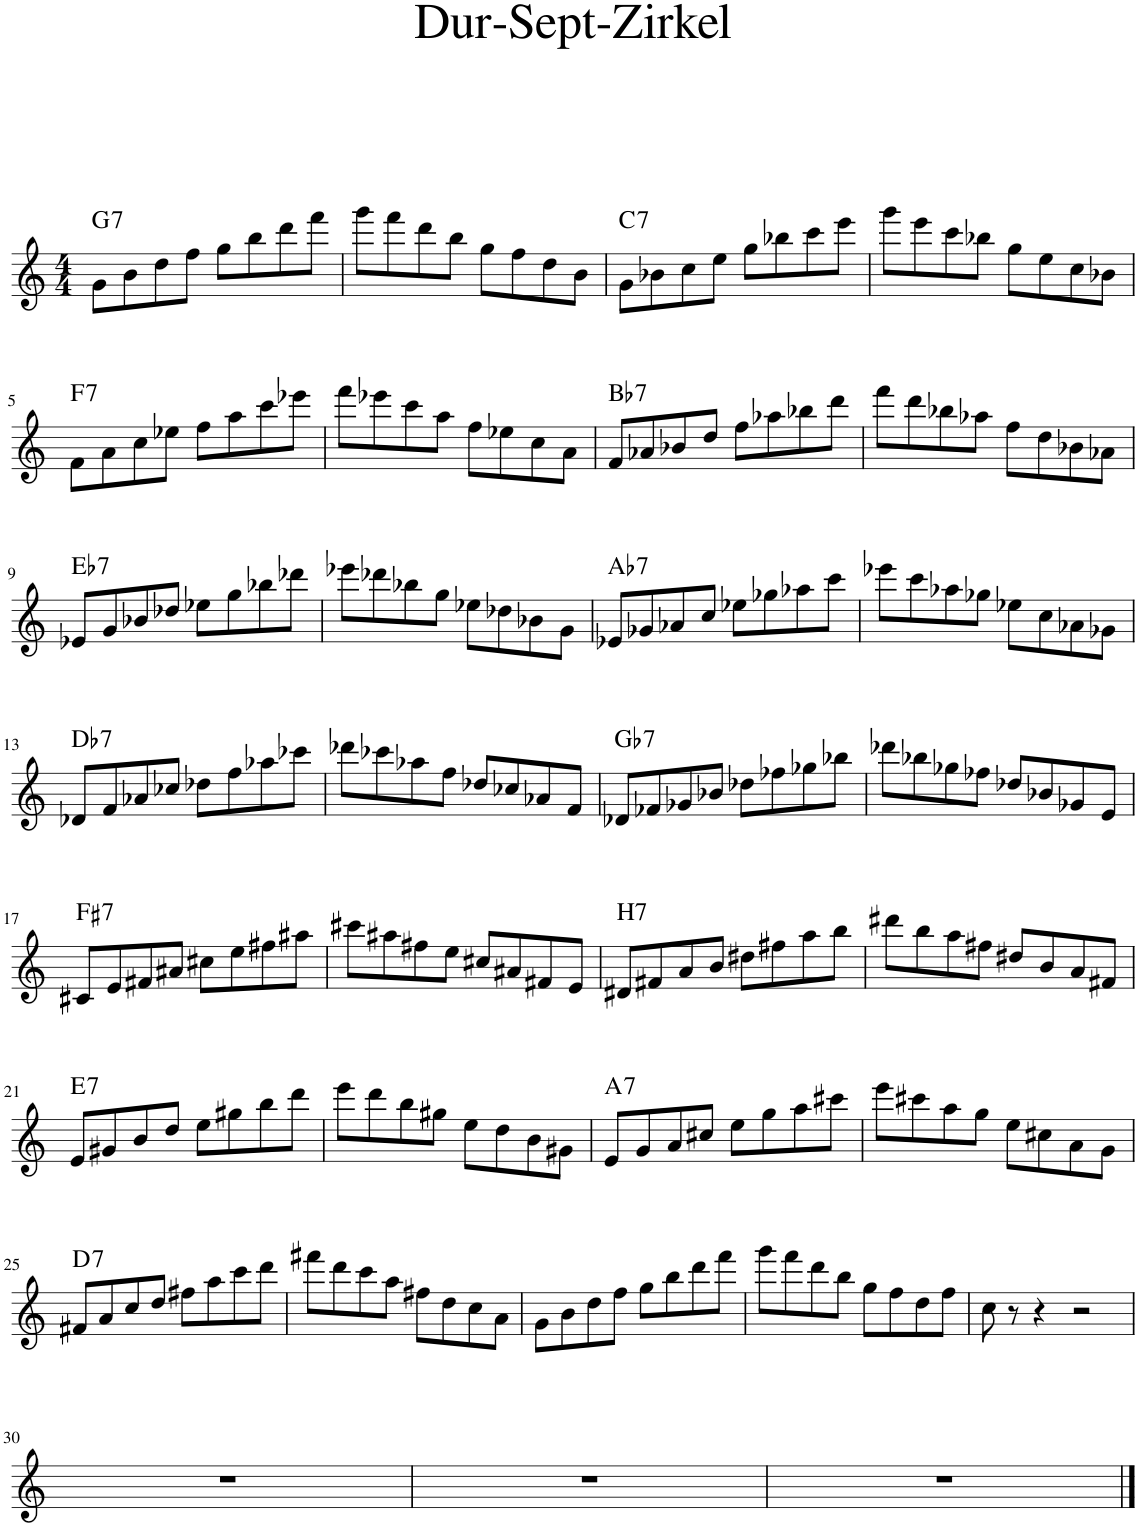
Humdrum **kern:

**kern	**harte
*part1	*part1
*staff1	*
*I"Flöte	*
*I'Fl.	*
*clefG2	*
*k[]	*
*M4/4	*
=1	=1
!	!LO:H:kt=7
8g\L	G:7
8b\	.
8dd\	.
8ff\J	.
8gg\L	.
8bb\	.
8ddd\	.
8fff\J	.
=2	=2
8ggg\L	.
8fff\	.
8ddd\	.
8bb\J	.
8gg\L	.
8ff\	.
8dd\	.
8b\J	.
=3	=3
!	!LO:H:kt=7
8g\L	C:7
8b-X\	.
8cc\	.
8ee\J	.
8gg\L	.
8bb-X\	.
8ccc\	.
8eee\J	.
=4	=4
8ggg\L	.
8eee\	.
8ccc\	.
8bb-X\J	.
8gg\L	.
8ee\	.
8cc\	.
8b-X\J	.
!!LO:LB:g=z
=5	=5
!	!LO:H:kt=7
8f\L	F:7
8a\	.
8cc\	.
8ee-X\J	.
8ff\L	.
8aa\	.
8ccc\	.
8eee-X\J	.
=6	=6
8fff\L	.
8eee-X\	.
8ccc\	.
8aa\J	.
8ff\L	.
8ee-X\	.
8cc\	.
8a\J	.
=7	=7
!	!LO:H:kt=7
8f/L	Bb:7
8a-X/	.
8b-X/	.
8dd/J	.
8ff\L	.
8aa-X\	.
8bb-X\	.
8ddd\J	.
=8	=8
8fff\L	.
8ddd\	.
8bb-X\	.
8aa-X\J	.
8ff\L	.
8dd\	.
8b-X\	.
8a-X\J	.
!!LO:LB:g=z
=9	=9
!	!LO:H:kt=7
8e-X/L	Eb:7
8g/	.
8b-X/	.
8dd-X/J	.
8ee-X\L	.
8gg\	.
8bb-X\	.
8ddd-X\J	.
=10	=10
8eee-X\L	.
8ddd-X\	.
8bb-X\	.
8gg\J	.
8ee-X\L	.
8dd-X\	.
8b-X\	.
8g\J	.
=11	=11
!	!LO:H:kt=7
8e-X/L	Ab:7
8g-X/	.
8a-X/	.
8cc/J	.
8ee-X\L	.
8gg-X\	.
8aa-X\	.
8ccc\J	.
=12	=12
8eee-X\L	.
8ccc\	.
8aa-X\	.
8gg-X\J	.
8ee-X\L	.
8cc\	.
8a-X\	.
8g-X\J	.
!!LO:LB:g=z
=13	=13
!	!LO:H:kt=7
8d-X/L	Db:7
8f/	.
8a-X/	.
8cc-X/J	.
8dd-X\L	.
8ff\	.
8aa-X\	.
8ccc-X\J	.
=14	=14
8ddd-X\L	.
8ccc-X\	.
8aa-X\	.
8ff\J	.
8dd-X/L	.
8cc-X/	.
8a-X/	.
8f/J	.
=15	=15
!	!LO:H:kt=7
8d-X/L	Gb:7
8f-X/	.
8g-X/	.
8b-X/J	.
8dd-X\L	.
8ff-X\	.
8gg-X\	.
8bb-X\J	.
=16	=16
8ddd-X\L	.
8bb-X\	.
8gg-X\	.
8ff-X\J	.
8dd-X/L	.
8b-X/	.
8g-X/	.
8e/J	.
!!LO:LB:g=z
=17	=17
!	!LO:H:kt=7
8c#X/L	F#:7
8e/	.
8f#X/	.
8a#X/J	.
8cc#X\L	.
8ee\	.
8ff#X\	.
8aa#X\J	.
=18	=18
8ccc#X\L	.
8aa#X\	.
8ff#X\	.
8ee\J	.
8cc#X/L	.
8a#X/	.
8f#X/	.
8e/J	.
=19	=19
!	!LO:H:kt=H7
8d#X/L	N
8f#X/	.
8a/	.
8b/J	.
8dd#X\L	.
8ff#X\	.
8aa\	.
8bb\J	.
=20	=20
8ddd#X\L	.
8bb\	.
8aa\	.
8ff#X\J	.
8dd#X/L	.
8b/	.
8a/	.
8f#X/J	.
!!LO:LB:g=z
=21	=21
!	!LO:H:kt=7
8e/L	E:7
8g#X/	.
8b/	.
8dd/J	.
8ee\L	.
8gg#X\	.
8bb\	.
8ddd\J	.
=22	=22
8eee\L	.
8ddd\	.
8bb\	.
8gg#X\J	.
8ee\L	.
8dd\	.
8b\	.
8g#X\J	.
=23	=23
!	!LO:H:kt=7
8e/L	A:7
8g/	.
8a/	.
8cc#X/J	.
8ee\L	.
8gg\	.
8aa\	.
8ccc#X\J	.
=24	=24
8eee\L	.
8ccc#X\	.
8aa\	.
8gg\J	.
8ee\L	.
8cc#X\	.
8a\	.
8g\J	.
!!LO:LB:g=z
=25	=25
!	!LO:H:kt=7
8f#X/L	D:7
8a/	.
8cc/	.
8dd/J	.
8ff#X\L	.
8aa\	.
8ccc\	.
8ddd\J	.
=26	=26
8fff#X\L	.
8ddd\	.
8ccc\	.
8aa\J	.
8ff#X\L	.
8dd\	.
8cc\	.
8a\J	.
=27	=27
8g\L	.
8b\	.
8dd\	.
8ff\J	.
8gg\L	.
8bb\	.
8ddd\	.
8fff\J	.
=28	=28
8ggg\L	.
8fff\	.
8ddd\	.
8bb\J	.
8gg\L	.
8ff\	.
8dd\	.
8b\J	.
=29	=29
8cc\	.
8r	.
4r	.
2r	.
!!LO:LB:g=z
=30	=30
1r	.
=31	=31
1r	.
=32	=32
1r	.
==	==
*-	*-
